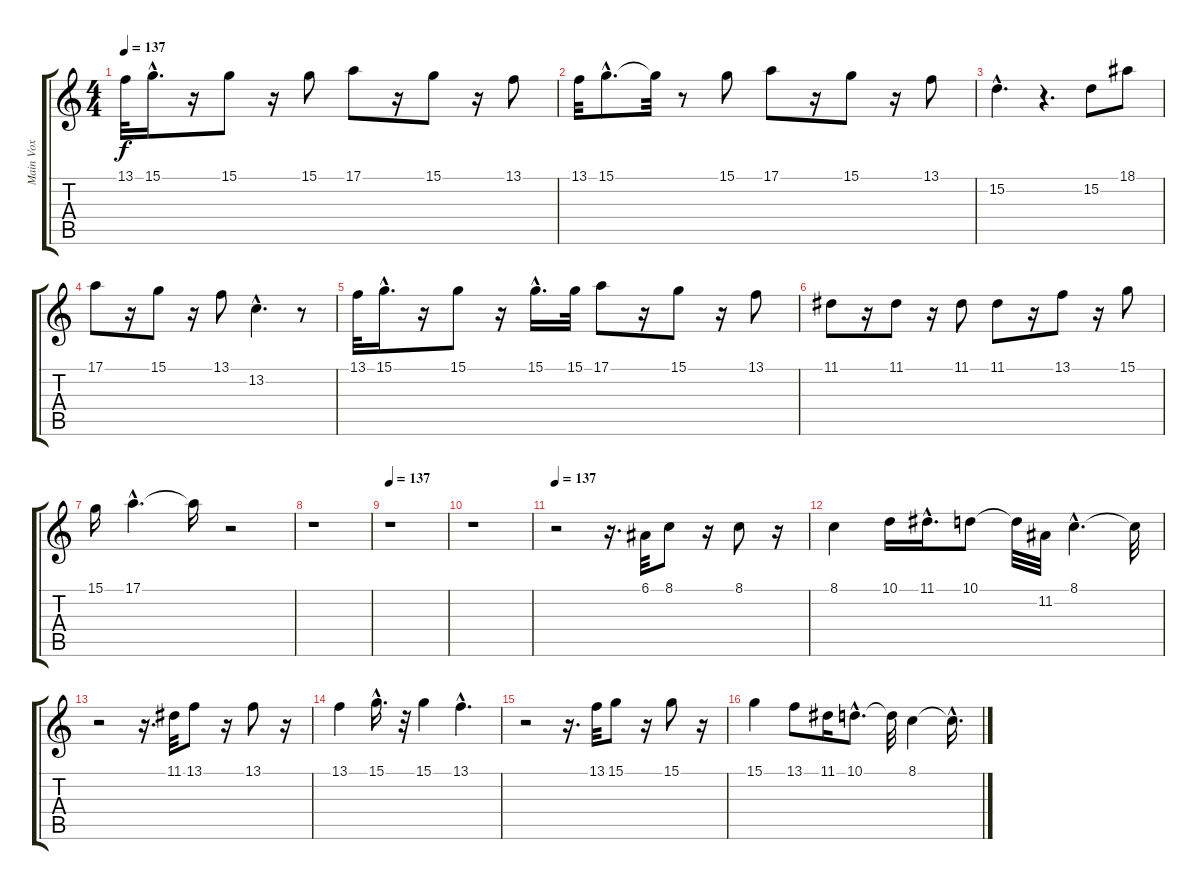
\track ("Main Vox" "Main Vox") {instrument voiceoohs}
\staff {score tabs}
\tuning (E4 B3 G3 D3 A2 E2) {hide}
\ts (4 4)
\tempo 137
\clef g2
\ks c
13.1.32{dy f} 15.1{hac}.16{d} r.16 15.1.8 r.16 15.1.8 17.1.8 r.16 15.1.8 r.16 13.1.8 |
13.1.32 15.1{hac}.8{d} 15.1{t}.32 r.8 15.1.8 17.1.8 r.16 15.1.8 r.16 13.1.8 |
15.2{hac}.4{d} r.4{d} 15.2.8 18.1.8 |
17.1.8 r.16 15.1.8 r.16 13.1.8 13.2{hac}.4{d} r.8 |
13.1.32 15.1{hac}.16{d} r.16 15.1.8 r.16 15.1{hac}.16{d} 15.1.32 17.1.8 r.16 15.1.8 r.16 13.1.8 |
11.1.8 r.16 11.1.8 r.16 11.1.8 11.1.8 r.16 13.1.8 r.16 15.1.8 |
15.1.16 17.1{hac}.4{d} 17.1{t}.16 r.2 |
r.1 |
\tempo 137
r.1 |
r.1 |
\tempo 137
r.2 r.16{d} 6.1.32 8.1.8 r.16 8.1.8 r.16 |
8.1.4 10.1.16 11.1{hac}.16{d} 10.1.8 10.1{t}.32 11.2.32 8.1{hac}.4{d} 8.1{t}.32 |
r.2 r.16{d} 11.1.32 13.1.8 r.16 13.1.8 r.16 |
13.1.4 15.1{hac}.16{d} r.32 15.1.4 13.1{hac}.4{d} |
r.2 r.16{d} 13.1.32 15.1.8 r.16 15.1.8 r.16 |
15.1.4 13.1.8 11.1.16 10.1{hac}.8{d} 10.1{t}.32 8.1.4 8.1{hac t}.16{d}
